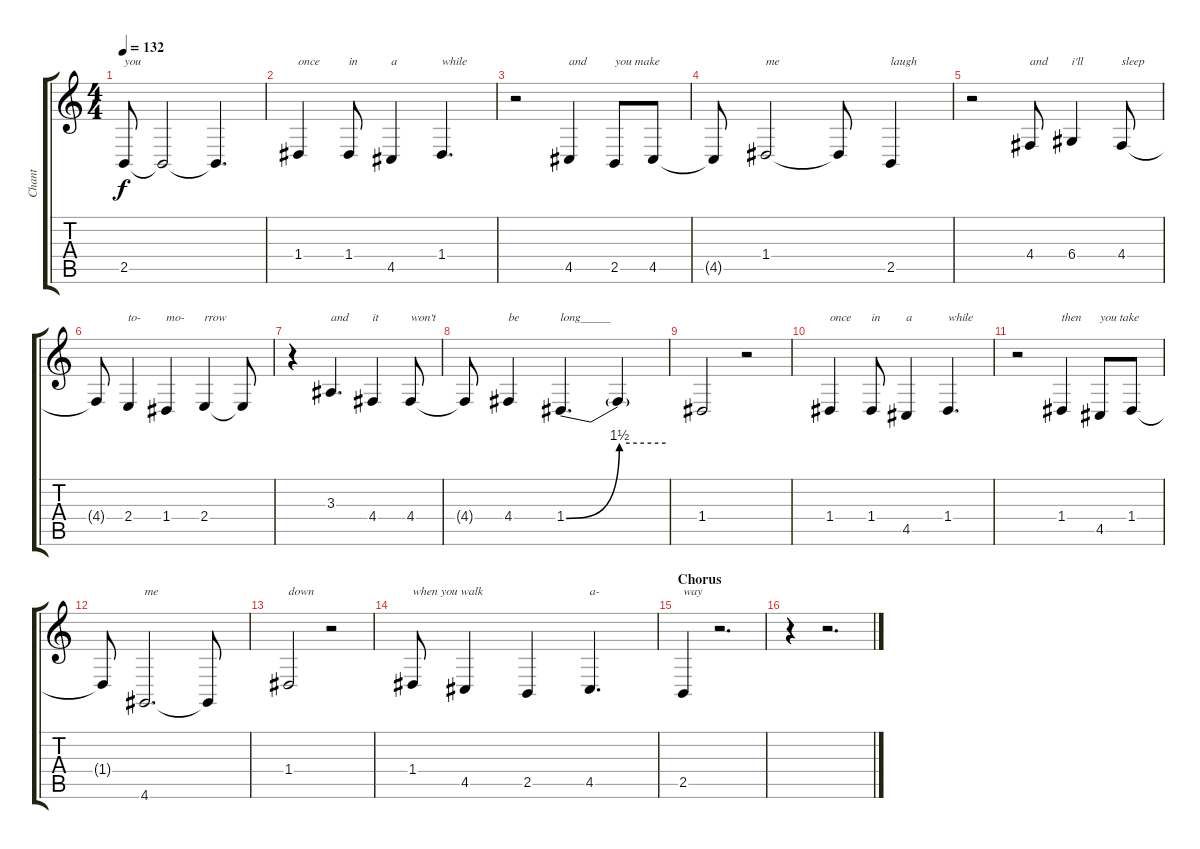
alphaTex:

\track ("Chant" "Chant") {instrument reedorgan}
\staff {score tabs}
\tuning (E4 B3 G3 D3 A2 E2) {hide}
\ts (4 4)
\tempo 132
\clef g2
\ks c
2.5.8{txt "you" dy f} 2.5{t}.2 2.5{t}.4{d} |
1.4.4{txt "once"} 1.4.8{txt "in"} 4.5.4{txt "a"} 1.4.4{d txt "while"} |
r.2 4.5.4{txt "and"} 2.5.8{txt "you make"} 4.5.8 |
4.5{t}.8 1.4.2{txt "me"} 1.4{t}.8 2.5.4{txt "laugh"} |
r.2 4.4.8{txt "and"} 6.4.4{txt "i'll"} 4.4.8{txt "sleep"} |
4.4{t}.8 2.4.4{txt "to-"} 1.4.4{txt "mo-"} 2.4.4{txt "rrow"} 2.4{t}.8 |
r.4 3.3.4{d txt "and"} 4.4.4{txt "it"} 4.4.8{txt "won't"} |
4.4{t}.8 4.4.4{txt "be"} 1.4{be (bend 0 0 60 6)}.4{d txt "long_____"} 1.4{be (hold 0 6 60 6) t}.4 |
1.4.2 r.2 |
1.4.4{txt "once"} 1.4.8{txt "in"} 4.5.4{txt "a"} 1.4.4{d txt "while"} |
r.2 1.4.4{txt "then"} 4.5.8{txt "you take"} 1.4.8 |
1.4{t}.8 4.6.2{d txt "me"} 4.6{t}.8 |
1.4.2{txt "down"} r.2 |
1.4.8{txt "when you walk"} 4.5.4 2.5.4 4.5.4{d txt "a-"} |
\section ("" "Chorus")
2.5.4{txt "way"} r.2{d} |
r.4 r.2{d}
